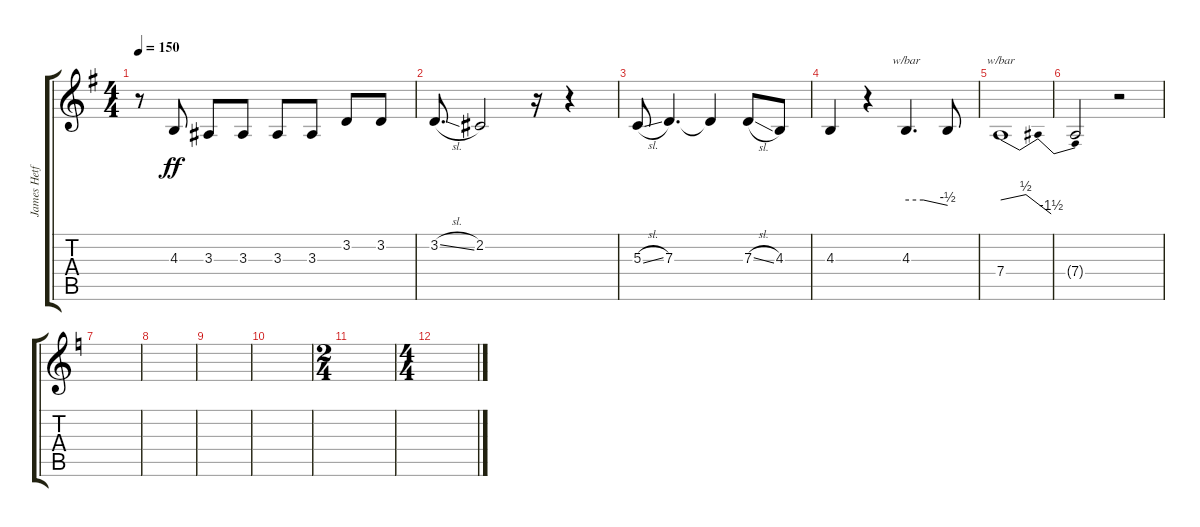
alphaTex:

\track ("James Hetfield [V]" "James Hetf") {instrument violin}
\staff {score tabs}
\tuning (E4 B3 G3 D3 A2 E2) {hide}
\ts (4 4)
\tempo 150
\clef g2
\ks g
r.8{dy ff} 4.3.8 3.3.8 3.3.8 3.3.8 3.3.8 3.2.8 3.2.8 |
3.2{sl}.8{d} 2.2.2 r.16 r.4 |
5.3{sl}.8 7.3.4{d} 7.3{t}.4 7.3{sl}.8 4.3.8 |
4.3.4 r.4 4.3.4{d tbe (custom default 0 0 25 0 60 -2)} 4.3{t}.8 |
7.4.1{tbe (dip default 0 0 8 2 34 2 60 -6)} |
7.4{t}.2 r.2 |
\ks c
|
|
|
|
\ts (2 4)
|
\ts (4 4)
